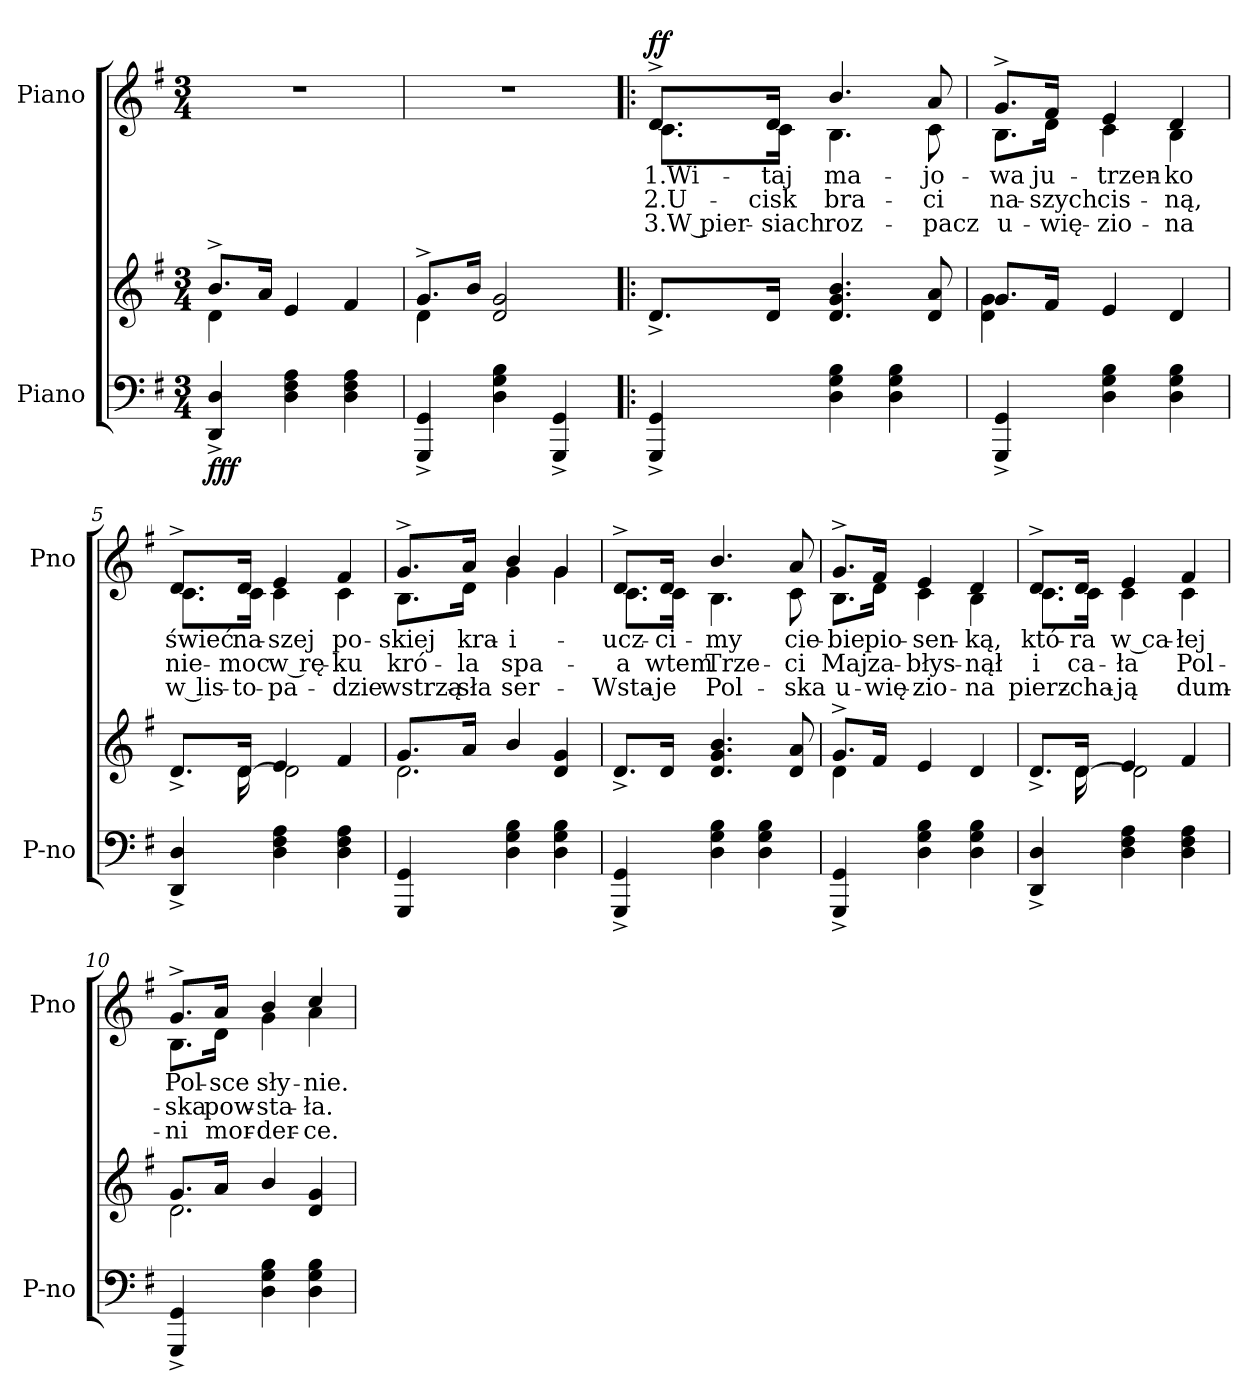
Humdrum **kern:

**kern	**kern	**dynam	**kern	**text	**text	**text	**dynam
*part2	*part2	*part2	*part1	*part1	*part1	*part1	*part1
*staff3	*staff2	*staff2/3	*staff1	*staff1	*staff1	*staff1	*staff1
*I"Piano	*	*	*I"Piano	*	*	*	*
*I'P-no	*	*	*I'Pno	*	*	*	*
*clefF4	*clefG2	*	*clefG2	*	*	*	*
*k[f#]	*k[f#]	*	*k[f#]	*	*	*	*
*M3/4	*M3/4	*	*M3/4	*	*	*	*
=1	=1	=1	=1	=1	=1	=1	=1
*	*^	*	*	*	*	*	*
!	!	!	!LO:DY:b=2	!	!	!	!	!
!	!	!	!LO:DY:n=1:b	!	!	!	!	!
4DD/^ 4D/^	8.b^/L	4d\	f ff	2.r	.	.	.	.
.	16a/Jk	.	.	.	.	.	.	.
4D\ 4F#\ 4A\	4e/	2ryy	.	.	.	.	.	.
4D\ 4F#\ 4A\	4f#/	.	.	.	.	.	.	.
=2	=2	=2	=2	=2	=2	=2	=2	=2
4GGG/^ 4GG/^	8.g^/L	4d\	.	2.r	.	.	.	.
.	16b/Jk	.	.	.	.	.	.	.
4D\ 4G\ 4B\	2d/ 2g/	2ryy	.	.	.	.	.	.
4GGG/^ 4GG/^	.	.	.	.	.	.	.	.
*	*v	*v	*	*	*	*	*	*
=3!|:	=3!|:	=3!|:	=3!|:	=3!|:	=3!|:	=3!|:	=3!|:
!	!	!LO:DY:b=2	!	!LO:LY:b	!LO:LY:b	!LO:LY:b	!
*	*	*	*^	*	*	*	*
!	!	!LO:DY:n=1:b	!	!	!	!	!	!LO:DY:b
4GGG/^ 4GG/^	8.d^/L	mf f	8.d^/L	8.c\L	1.Wi-	2.U-	3.W pier-	ff
!	!	!	!	!	!LO:LY:b	!LO:LY:b	!LO:LY:b	!
.	16d/Jk	.	16d/Jk	16c\Jk	-taj	-cisk	-siach	.
!	!	!	!	!	!LO:LY:b	!LO:LY:b	!LO:LY:b	!
4D\ 4G\ 4B\	4.d/ 4.g/ 4.b/	.	4.b/	4.B\	ma-	bra-	roz-	.
4D\ 4G\ 4B\	.	.	.	.	.	.	.	.
!	!	!	!	!	!LO:LY:b	!LO:LY:b	!LO:LY:b	!
.	8d/ 8a/	.	8a/	8c\	-jo-	-ci	-pacz	.
=4	=4	=4	=4	=4	=4	=4	=4	=4
*	*^	*	*	*	*	*	*	*
!	!	!	!	!	!	!LO:LY:b	!LO:LY:b	!LO:LY:b	!
4GGG/^ 4GG/^	8.g/L	4d\ 4g\	.	8.g^/L	8.B\L	-wa	na-	u-	.
!	!	!	!	!	!	!LO:LY:b	!LO:LY:b	!LO:LY:b	!
.	16f#/Jk	.	.	16f#/Jk	16d\Jk	ju-	-szych	-wię-	.
!	!	!	!	!	!	!LO:LY:b	!LO:LY:b	!LO:LY:b	!
4D\ 4G\ 4B\	4e/	2ryy	.	4e/	4c\	-trzen-	cis-	-zio-	.
!	!	!	!	!	!	!LO:LY:b	!LO:LY:b	!LO:LY:b	!
4D\ 4G\ 4B\	4d/	.	.	4d/	4B\	-ko	-ną,	-na	.
!!LO:LB:g=z	!!
=5	=5	=5	=5	=5	=5	=5	=5	=5	=5
!	!	!	!	!	!	!LO:LY:b	!LO:LY:b	!LO:LY:b	!
4DD/^ 4D/^	8.d^/L	8.ryy	.	8.d^/L	8.c\L	świeć	nie-	w lis-	.
!	!	!	!	!	!	!LO:LY:b	!LO:LY:b	!LO:LY:b	!
.	[16d/Jk	16d\	.	16d/Jk	16c\Jk	na-	-moc	-to-	.
!	!	!	!	!	!	!LO:LY:b	!LO:LY:b	!LO:LY:b	!
4D\ 4F#\ 4A\	4e/	2d\]	.	4e/	4c\	-szej	w rę-	-pa-	.
!	!	!	!	!	!	!LO:LY:b	!LO:LY:b	!LO:LY:b	!
4D\ 4F#\ 4A\	4f#/	.	.	4f#/	4c\	po-	-ku	-dzie	.
=6	=6	=6	=6	=6	=6	=6	=6	=6	=6
!	!	!	!	!	!	!LO:LY:b	!LO:LY:b	!LO:LY:b	!
4GGG/ 4GG/	8.g/L	2.d\	.	8.g^/L	8.B\L	-skiej	kró-	wstrzą-	.
!	!	!	!	!	!	!LO:LY:b	!LO:LY:b	!LO:LY:b	!
.	16a/Jk	.	.	16a/Jk	16d\Jk	kra-	-la	-sła	.
!	!	!	!	!	!	!LO:LY:b	!LO:LY:b	!LO:LY:b	!
4D\ 4G\ 4B\	4b/	.	.	4b/	4g\	-i-	spa-	ser-	.
4D\ 4G\ 4B\	4d/ 4g/	.	.	4g/	4g\	.	.	.	.
*	*v	*v	*	*	*	*	*	*	*
=7	=7	=7	=7	=7	=7	=7	=7	=7
!	!	!	!	!	!LO:LY:b	!LO:LY:b	!LO:LY:b	!
4GGG/^ 4GG/^	8.d^/L	.	8.d^/L	8.c\L	ucz-	a	Wsta-	.
!	!	!	!	!	!LO:LY:b	!LO:LY:b	!LO:LY:b	!
.	16d/Jk	.	16d/Jk	16c\Jk	-ci-	wtem	-je	.
!	!	!	!	!	!LO:LY:b	!LO:LY:b	!LO:LY:b	!
4D\ 4G\ 4B\	4.d/ 4.g/ 4.b/	.	4.b/	4.B\	-my	Trze-	Pol-	.
4D\ 4G\ 4B\	.	.	.	.	.	.	.	.
!	!	!	!	!	!LO:LY:b	!LO:LY:b	!LO:LY:b	!
.	8d/ 8a/	.	8a/	8c\	cie-	-ci	-ska	.
=8	=8	=8	=8	=8	=8	=8	=8	=8
*	*^	*	*	*	*	*	*	*
!	!	!	!	!	!	!LO:LY:b	!LO:LY:b	!LO:LY:b	!
4GGG/^ 4GG/^	8.g^/L	4d\	.	8.g^/L	8.B\L	-bie	Maj	u-	.
!	!	!	!	!	!	!LO:LY:b	!LO:LY:b	!LO:LY:b	!
.	16f#/Jk	.	.	16f#/Jk	16d\Jk	pio-	za-	-wię-	.
!	!	!	!	!	!	!LO:LY:b	!LO:LY:b	!LO:LY:b	!
4D\ 4G\ 4B\	4e/	2ryy	.	4e/	4c\	-sen-	-błys-	-zio-	.
!	!	!	!	!	!	!LO:LY:b	!LO:LY:b	!LO:LY:b	!
4D\ 4G\ 4B\	4d/	.	.	4d/	4B\	-ką,	-nął	-na	.
!!LO:PB:g=z	!!
=9	=9	=9	=9	=9	=9	=9	=9	=9	=9
!	!	!	!	!	!	!LO:LY:b	!LO:LY:b	!LO:LY:b	!
4DD/^ 4D/^	8.d^/L	8.ryy	.	8.d^/L	8.c\L	któ-	i	pierz-	.
!	!	!	!	!	!	!LO:LY:b	!LO:LY:b	!LO:LY:b	!
.	[16d/Jk	16d\	.	16d/Jk	16c\Jk	-ra	ca-	-cha-	.
!	!	!	!	!	!	!LO:LY:b	!LO:LY:b	!LO:LY:b	!
4D\ 4F#\ 4A\	4e/	2d\]	.	4e/	4c\	w ca-	-ła	-ją	.
!	!	!	!	!	!	!LO:LY:b	!LO:LY:b	!LO:LY:b	!
4D\ 4F#\ 4A\	4f#/	.	.	4f#/	4c\	-łej	Pol-	dum-	.
=10	=10	=10	=10	=10	=10	=10	=10	=10	=10
!	!	!	!	!	!	!LO:LY:b	!LO:LY:b	!LO:LY:b	!
4GGG/^ 4GG/^	8.g/L	2.d\	.	8.g^/L	8.B\L	Pol-	-ska	-ni	.
!	!	!	!	!	!	!LO:LY:b	!LO:LY:b	!LO:LY:b	!
.	16a/Jk	.	.	16a/Jk	16d\Jk	-sce	pow-	mor-	.
!	!	!	!	!	!	!LO:LY:b	!LO:LY:b	!LO:LY:b	!
4D\ 4G\ 4B\	4b/	.	.	4b/	4g\	sły-	-sta-	-der-	.
!	!	!	!	!	!	!LO:LY:b	!LO:LY:b	!LO:LY:b	!
4D\ 4G\ 4B\	4d/ 4g/	.	.	4cc/	4a\	-nie.	-ła.	-ce.	.
*	*v	*v	*	*	*	*	*	*	*
*	*	*	*v	*v	*	*	*	*
=	=	=	=	=	=	=	=
*-	*-	*-	*-	*-	*-	*-	*-
